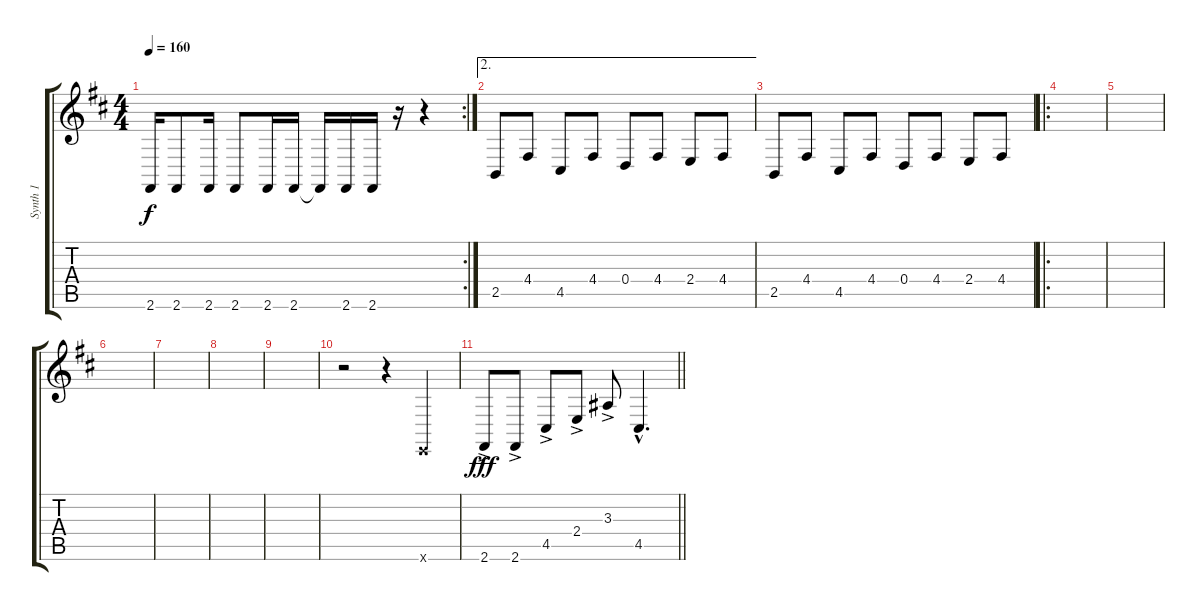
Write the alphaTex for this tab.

\track ("Synth 1" "Synth 1") {instrument synthbrass2}
\staff {score tabs}
\tuning (E4 B3 G3 D3 A2 E2) {hide}
\rc 2
\ts (4 4)
\tempo 160
\clef g2
\ks d
2.6.16{dy f} 2.6.8 2.6.16 2.6.8 2.6.16 2.6.16 2.6{t}.16 2.6.16 2.6.16 r.16 r.4 |
\ae 2
2.5.8 4.4.8 4.5.8 4.4.8 0.4.8 4.4.8 2.4.8 4.4.8 |
2.5.8 4.4.8 4.5.8 4.4.8 0.4.8 4.4.8 2.4.8 4.4.8 |
\ro
|
|
|
|
|
|
r.2 r.4 0.6{x}.4{instrument distortionguitar} |
\barLineRight lightlight
2.6{ac}.8{dy fff} 2.6{ac}.8 4.5{ac}.8 2.4{ac}.8 3.3{ac}.8 4.5{hac}.4{d}
